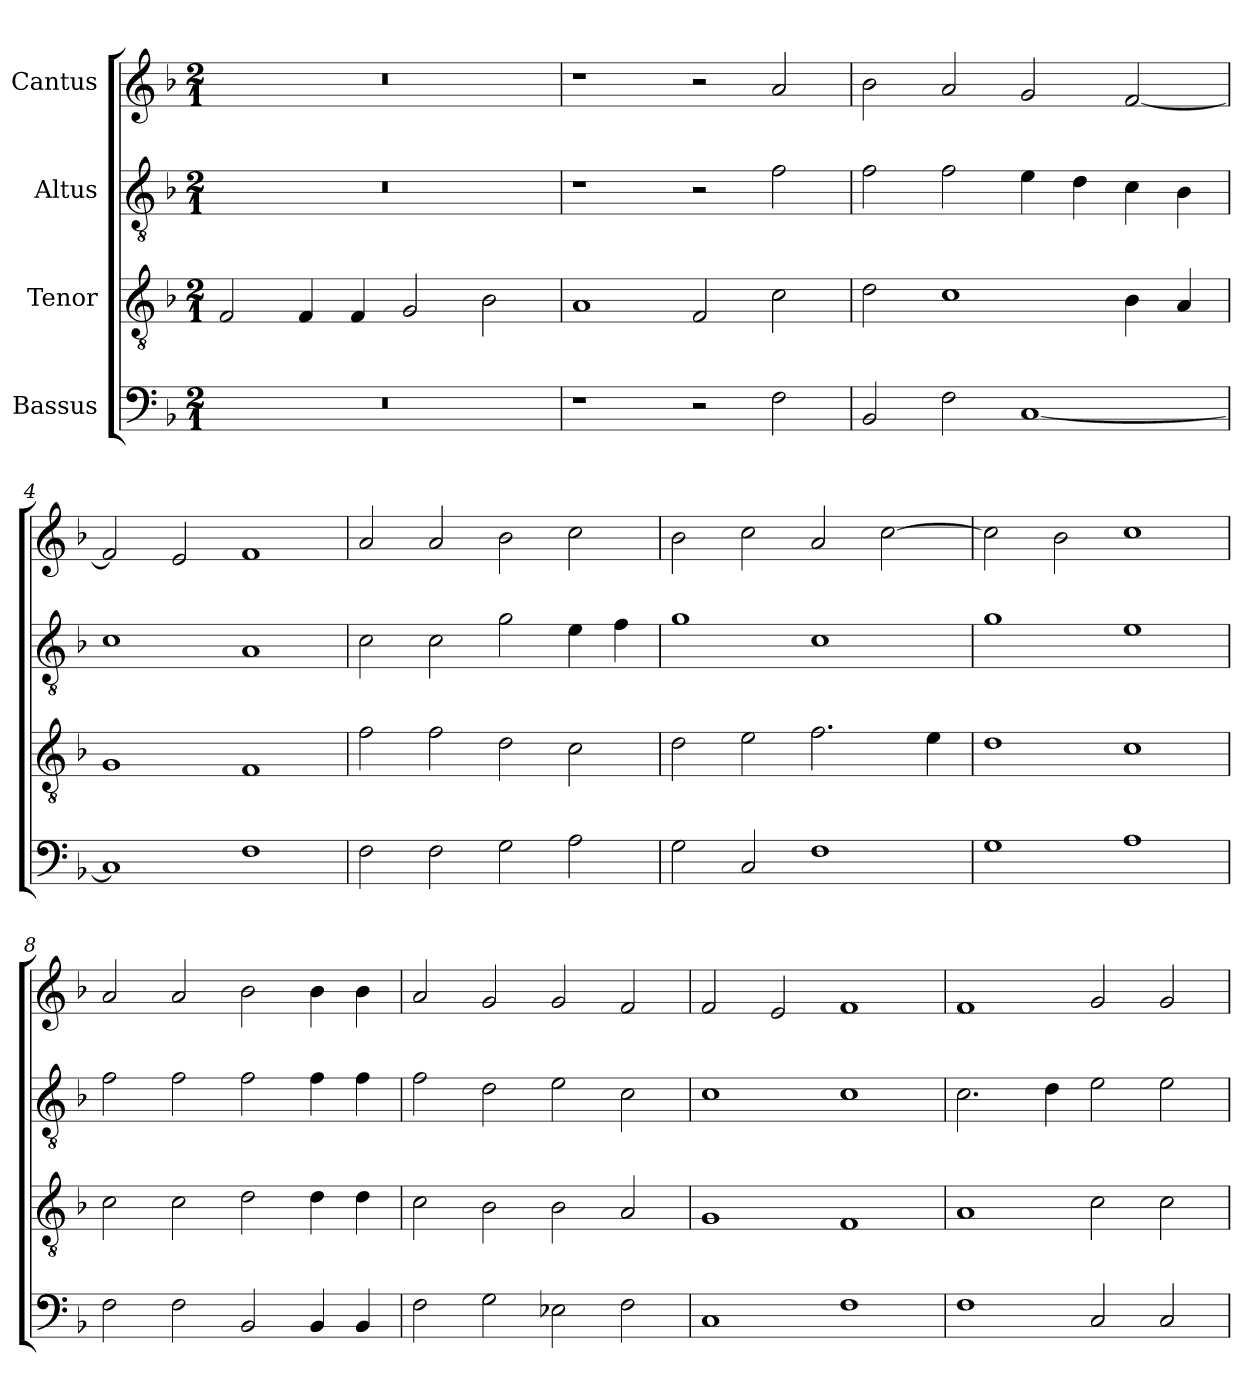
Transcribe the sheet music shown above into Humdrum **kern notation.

**kern	**kern	**kern	**kern
*part4	*part3	*part2	*part1
*staff4	*staff3	*staff2	*staff1
*I"Bassus	*I"Tenor	*I"Altus	*I"Cantus
!!LO:PB:g=z
*clefF4	*clefGv2	*clefGv2	*clefG2
*	*ITrd7c12	*ITrd7c12	*
*k[b-]	*k[b-]	*k[b-]	*k[b-]
*F:	*F:	*F:	*F:
*M2/1	*M2/1	*M2/1	*M2/1
*MM320	*MM320	*MM320	*MM320
=1	=1	=1	=1
!LO:N:vis=1	!	!LO:N:vis=1	!LO:N:vis=1
0r	2FFi/	0r	0r
.	4FFi/	.	.
.	4FFi/	.	.
.	2GGi/	.	.
.	2BB-i\	.	.
=2	=2	=2	=2
1r	1AAi	1r	1r
2r	2FFi/	2r	2r
2Fi\	2Ci\	2Fi\	2ai/
=3	=3	=3	=3
2BB-i/	2Di\	2Fi\	2b-i\
2Fi\	1Ci	2Fi\	2ai/
[<1Ci	.	4Ei\	2gi/
.	.	4Di\	.
.	4BB-i\	4Ci\	[<2fi/
.	4AAi/	4BB-i\	.
=4	=4	=4	=4
1Ci]	1GGi	1Ci	2fi/]
.	.	.	2ei/
1Fi	1FFi	1AAi	1fi
=5	=5	=5	=5
2Fi\	2Fi\	2Ci\	2ai/
2Fi\	2Fi\	2Ci\	2ai/
2Gi\	2Di\	2Gi\	2b-i\
2Ai\	2Ci\	4Ei\	2cci\
.	.	4Fi\	.
!!LO:LB:g=z
=6	=6	=6	=6
2Gi\	2Di\	1Gi	2b-i\
2Ci/	2Ei\	.	2cci\
1Fi	2.Fi\	1Ci	2ai/
.	.	.	[>2cci\
.	4Ei\	.	.
=7	=7	=7	=7
1Gi	1Di	1Gi	2cci\]
.	.	.	2b-i\
1Ai	1Ci	1Ei	1cci
=8	=8	=8	=8
2Fi\	2Ci\	2Fi\	2ai/
2Fi\	2Ci\	2Fi\	2ai/
2BB-i/	2Di\	2Fi\	2b-i\
4BB-i/	4Di\	4Fi\	4b-i\
4BB-i/	4Di\	4Fi\	4b-i\
=9	=9	=9	=9
2Fi\	2Ci\	2Fi\	2ai/
2Gi\	2BB-i\	2Di\	2gi/
2E-Xi\	2BB-i\	2Ei\	2gi/
2Fi\	2AAi/	2Ci\	2fi/
=10	=10	=10	=10
1Ci	1GGi	1Ci	2fi/
.	.	.	2ei/
1Fi	1FFi	1Ci	1fi
!!LO:LB:g=z
=11	=11	=11	=11
1Fi	1AAi	2.Ci\	1fi
.	.	4Di\	.
2Ci/	2Ci\	2Ei\	2gi/
2Ci/	2Ci\	2Ei\	2gi/
=	=	=	=
*-	*-	*-	*-
